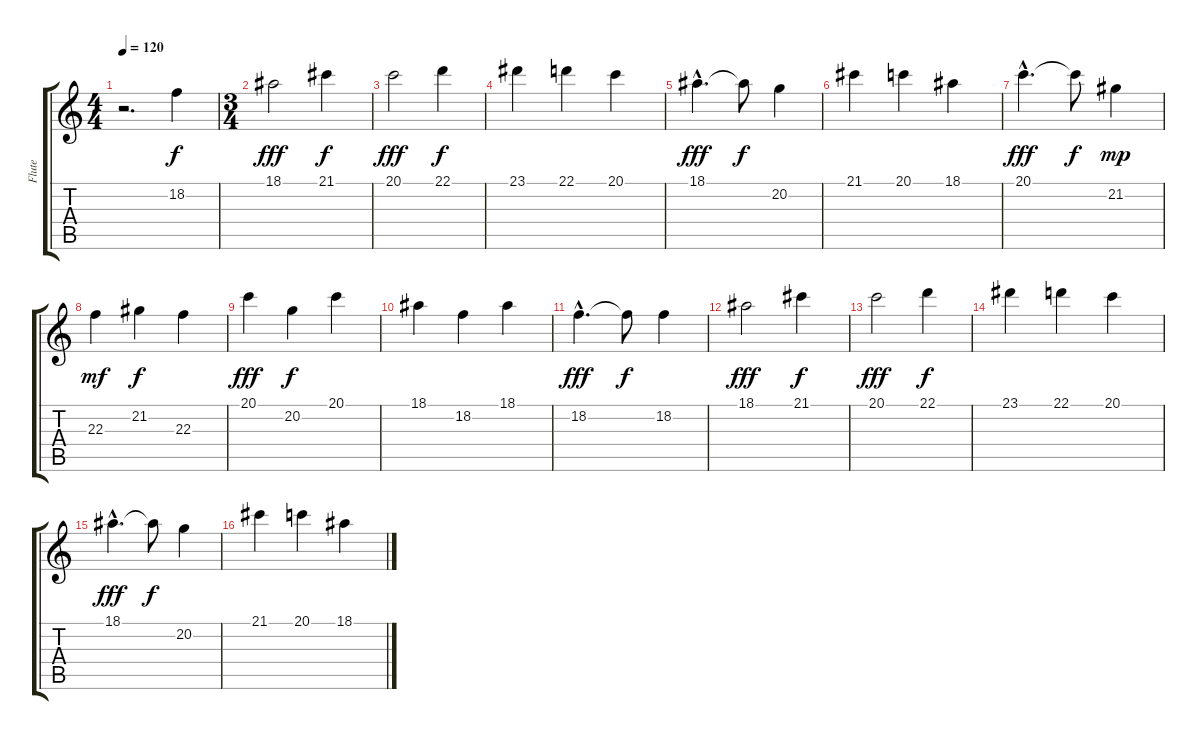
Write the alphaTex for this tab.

\track ("Flute" "Flute") {instrument flute}
\staff {score tabs}
\tuning (E4 B3 G3 D3 A2 E2) {hide}
\ts (4 4)
\tempo 120
\clef g2
\ks c
r.2{d dy f instrument flute} 18.2.4 |
\ts (3 4)
18.1.2{dy fff} 21.1.4{dy f} |
20.1.2{dy fff} 22.1.4{dy f} |
23.1.4 22.1.4 20.1.4 |
18.1{hac}.4{d dy fff} 18.1{t}.8{dy f} 20.2.4 |
21.1.4 20.1.4 18.1.4 |
20.1{hac}.4{d dy fff} 20.1{t}.8{dy f} 21.2.4{dy mp} |
22.3.4{dy mf} 21.2.4{dy f} 22.3.4 |
20.1.4{dy fff} 20.2.4{dy f} 20.1.4 |
18.1.4 18.2.4 18.1.4 |
18.2{hac}.4{d dy fff} 18.2{t}.8{dy f} 18.2.4 |
18.1.2{dy fff} 21.1.4{dy f} |
20.1.2{dy fff} 22.1.4{dy f} |
23.1.4 22.1.4 20.1.4 |
18.1{hac}.4{d dy fff} 18.1{t}.8{dy f} 20.2.4 |
21.1.4 20.1.4 18.1.4
